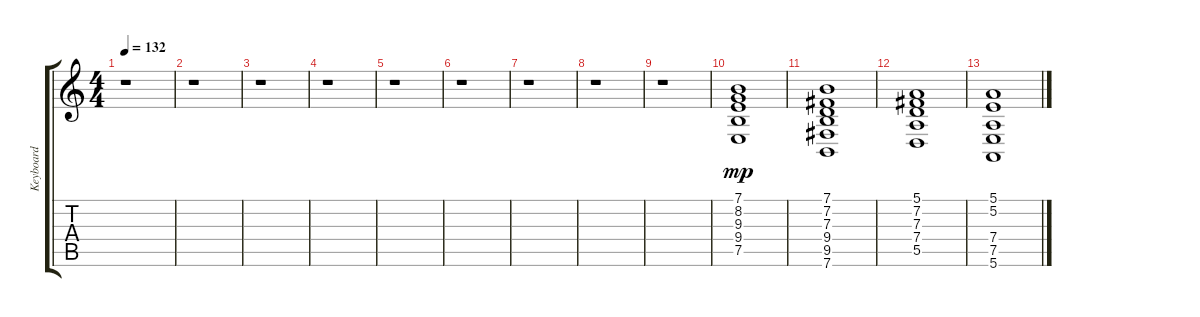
\track ("Keyboard" "Keyboard") {instrument synthstrings1}
\staff {score tabs}
\tuning (E4 B3 G3 D3 A2 E2) {hide}
\ts (4 4)
\tempo 132
\clef g2
\ks c
r.1{dy f} |
r.1 |
r.1 |
r.1 |
r.1 |
r.1 |
r.1 |
r.1 |
r.1 |
(7.1 8.2 9.3 9.4 7.5).1{dy mp} |
(7.1 7.2 7.3 9.4 9.5 7.6).1 |
(5.1 7.2 7.3 7.4 5.5).1 |
(5.1 5.2 7.4 7.5 5.6).1
